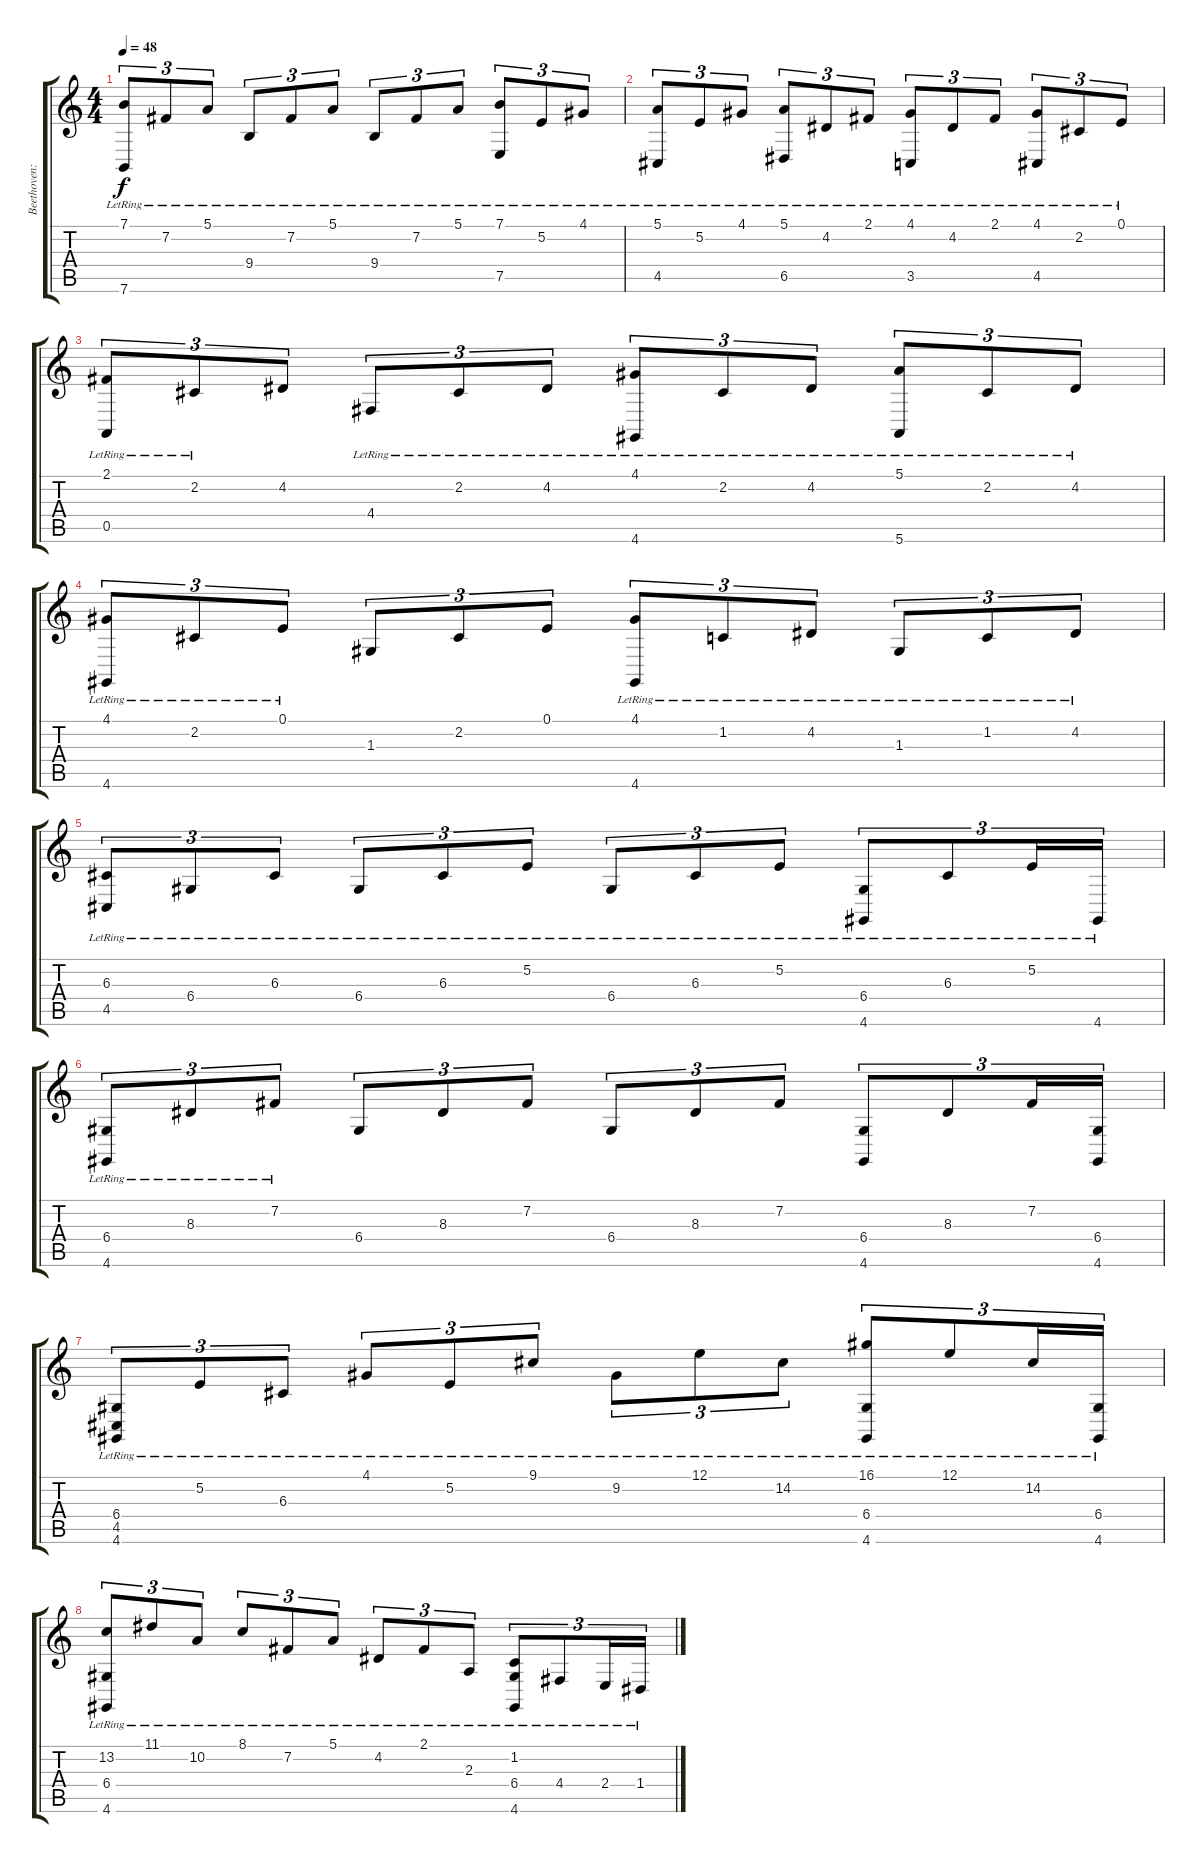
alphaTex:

\track ("Beethoven: L and R hands" "Beethoven:") {instrument acousticgrandpiano}
\staff {score tabs}
\tuning (E4 B3 G3 D3 A2 E2) {hide}
\ts (4 4)
\tempo 48
\clef g2
\ks c
(7.1{lr} 7.6{lr}).8{tu (3 2) dy f} 7.2{lr}.8{tu (3 2)} 5.1{lr}.8{tu (3 2)} 9.4{lr}.8{tu (3 2)} 7.2{lr}.8{tu (3 2)} 5.1{lr}.8{tu (3 2)} 9.4{lr}.8{tu (3 2)} 7.2{lr}.8{tu (3 2)} 5.1{lr}.8{tu (3 2)} (7.1{lr} 7.5{lr}).8{tu (3 2)} 5.2{lr}.8{tu (3 2)} 4.1{lr}.8{tu (3 2)} |
(5.1{lr} 4.5{lr}).8{tu (3 2)} 5.2{lr}.8{tu (3 2)} 4.1{lr}.8{tu (3 2)} (5.1{lr} 6.5{lr}).8{tu (3 2)} 4.2{lr}.8{tu (3 2)} 2.1{lr}.8{tu (3 2)} (4.1{lr} 3.5{lr}).8{tu (3 2)} 4.2{lr}.8{tu (3 2)} 2.1{lr}.8{tu (3 2)} (4.1{lr} 4.5{lr}).8{tu (3 2)} 2.2{lr}.8{tu (3 2)} 0.1{lr}.8{tu (3 2)} |
(2.1{lr} 0.5{lr}).8{tu (3 2)} 2.2{lr}.8{tu (3 2)} 4.2.8{tu (3 2)} 4.4{lr}.8{tu (3 2)} 2.2{lr}.8{tu (3 2)} 4.2{lr}.8{tu (3 2)} (4.1{lr} 4.6{lr}).8{tu (3 2)} 2.2{lr}.8{tu (3 2)} 4.2{lr}.8{tu (3 2)} (5.1{lr} 5.6{lr}).8{tu (3 2)} 2.2{lr}.8{tu (3 2)} 4.2{lr}.8{tu (3 2)} |
(4.1{lr} 4.6{lr}).8{tu (3 2)} 2.2{lr}.8{tu (3 2)} 0.1{lr}.8{tu (3 2)} 1.3.8{tu (3 2)} 2.2.8{tu (3 2)} 0.1.8{tu (3 2)} (4.1{lr} 4.6{lr}).8{tu (3 2)} 1.2{lr}.8{tu (3 2)} 4.2{lr}.8{tu (3 2)} 1.3{lr}.8{tu (3 2)} 1.2{lr}.8{tu (3 2)} 4.2{lr}.8{tu (3 2)} |
(6.3{lr} 4.5{lr}).8{tu (3 2)} 6.4{lr}.8{tu (3 2)} 6.3{lr}.8{tu (3 2)} 6.4{lr}.8{tu (3 2)} 6.3{lr}.8{tu (3 2)} 5.2{lr}.8{tu (3 2)} 6.4{lr}.8{tu (3 2)} 6.3{lr}.8{tu (3 2)} 5.2{lr}.8{tu (3 2)} (6.4{lr} 4.6{lr}).8{tu (3 2)} 6.3{lr}.8{tu (3 2)} 5.2{lr}.16{tu (3 2)} 4.6{lr}.16{tu (3 2)} |
(6.4{lr} 4.6{lr}).8{tu (3 2)} 8.3{lr}.8{tu (3 2)} 7.2{lr}.8{tu (3 2)} 6.4.8{tu (3 2)} 8.3.8{tu (3 2)} 7.2.8{tu (3 2)} 6.4.8{tu (3 2)} 8.3.8{tu (3 2)} 7.2.8{tu (3 2)} (6.4 4.6).8{tu (3 2)} 8.3.8{tu (3 2)} 7.2.16{tu (3 2)} (6.4 4.6).16{tu (3 2)} |
(6.4{lr} 4.5{lr} 4.6{lr}).8{tu (3 2)} 5.2{lr}.8{tu (3 2)} 6.3{lr}.8{tu (3 2)} 4.1{lr}.8{tu (3 2)} 5.2{lr}.8{tu (3 2)} 9.1{lr}.8{tu (3 2)} 9.2{lr}.8{tu (3 2)} 12.1{lr}.8{tu (3 2)} 14.2{lr}.8{tu (3 2)} (16.1{lr} 6.4{lr} 4.6{lr}).8{tu (3 2)} 12.1{lr}.8{tu (3 2)} 14.2{lr}.16{tu (3 2)} (6.4{lr} 4.6{lr}).16{tu (3 2)} |
(13.2{lr} 6.4{lr} 4.6{lr}).8{tu (3 2)} 11.1{lr}.8{tu (3 2)} 10.2{lr}.8{tu (3 2)} 8.1{lr}.8{tu (3 2)} 7.2{lr}.8{tu (3 2)} 5.1{lr}.8{tu (3 2)} 4.2{lr}.8{tu (3 2)} 2.1{lr}.8{tu (3 2)} 2.3{lr}.8{tu (3 2)} (1.2{lr} 6.4{lr} 4.6{lr}).8{tu (3 2)} 4.4{lr}.8{tu (3 2)} 2.4{lr}.16{tu (3 2)} 1.4{lr}.16{tu (3 2)}
